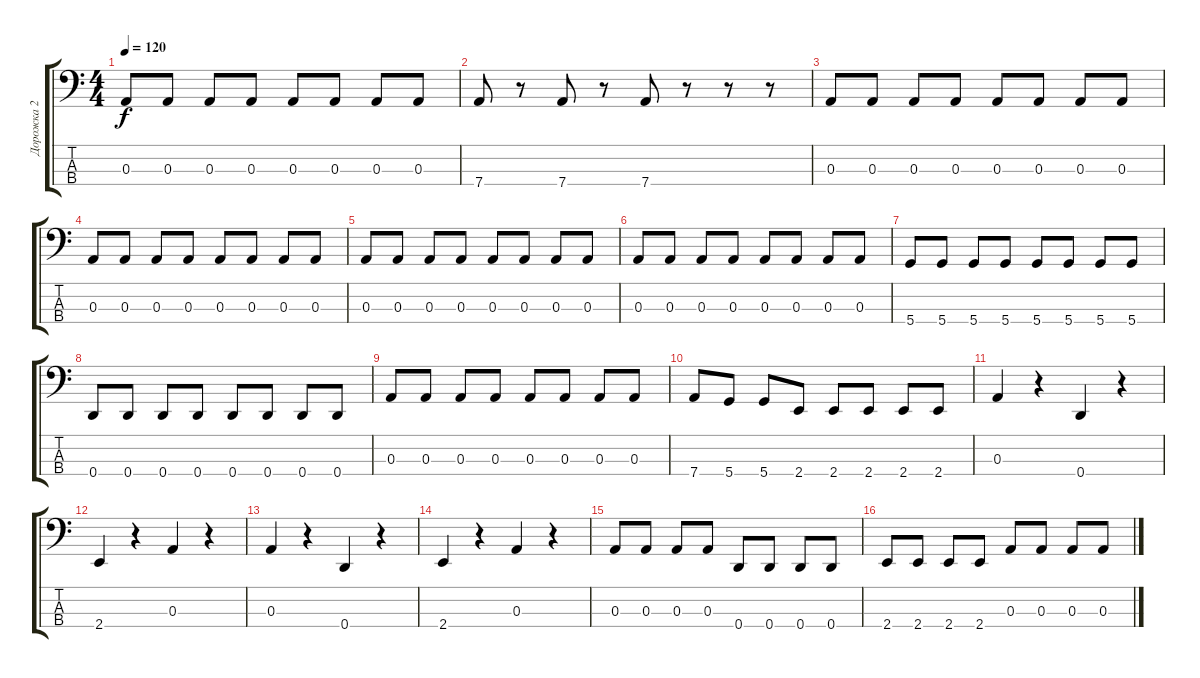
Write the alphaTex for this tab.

\track ("Дорожка 2" "Дорожка 2") {instrument electricbasspick bank 127}
\staff {score tabs}
\tuning (G2 D2 A1 D1) {hide}
\ts (4 4)
\tempo 120
\clef f4
\ks c
0.3.8{dy f} 0.3.8 0.3.8 0.3.8 0.3.8 0.3.8 0.3.8 0.3.8 |
7.4.8 r.8 7.4.8 r.8 7.4.8 r.8 r.8 r.8 |
0.3.8 0.3.8 0.3.8 0.3.8 0.3.8 0.3.8 0.3.8 0.3.8 |
0.3.8 0.3.8 0.3.8 0.3.8 0.3.8 0.3.8 0.3.8 0.3.8 |
0.3.8 0.3.8 0.3.8 0.3.8 0.3.8 0.3.8 0.3.8 0.3.8 |
0.3.8 0.3.8 0.3.8 0.3.8 0.3.8 0.3.8 0.3.8 0.3.8 |
5.4.8 5.4.8 5.4.8 5.4.8 5.4.8 5.4.8 5.4.8 5.4.8 |
0.4.8 0.4.8 0.4.8 0.4.8 0.4.8 0.4.8 0.4.8 0.4.8 |
0.3.8 0.3.8 0.3.8 0.3.8 0.3.8 0.3.8 0.3.8 0.3.8 |
7.4.8 5.4.8 5.4.8 2.4.8 2.4.8 2.4.8 2.4.8 2.4.8 |
0.3.4 r.4 0.4.4 r.4 |
2.4.4 r.4 0.3.4 r.4 |
0.3.4 r.4 0.4.4 r.4 |
2.4.4 r.4 0.3.4 r.4 |
0.3.8 0.3.8 0.3.8 0.3.8 0.4.8 0.4.8 0.4.8 0.4.8 |
2.4.8 2.4.8 2.4.8 2.4.8 0.3.8 0.3.8 0.3.8 0.3.8
